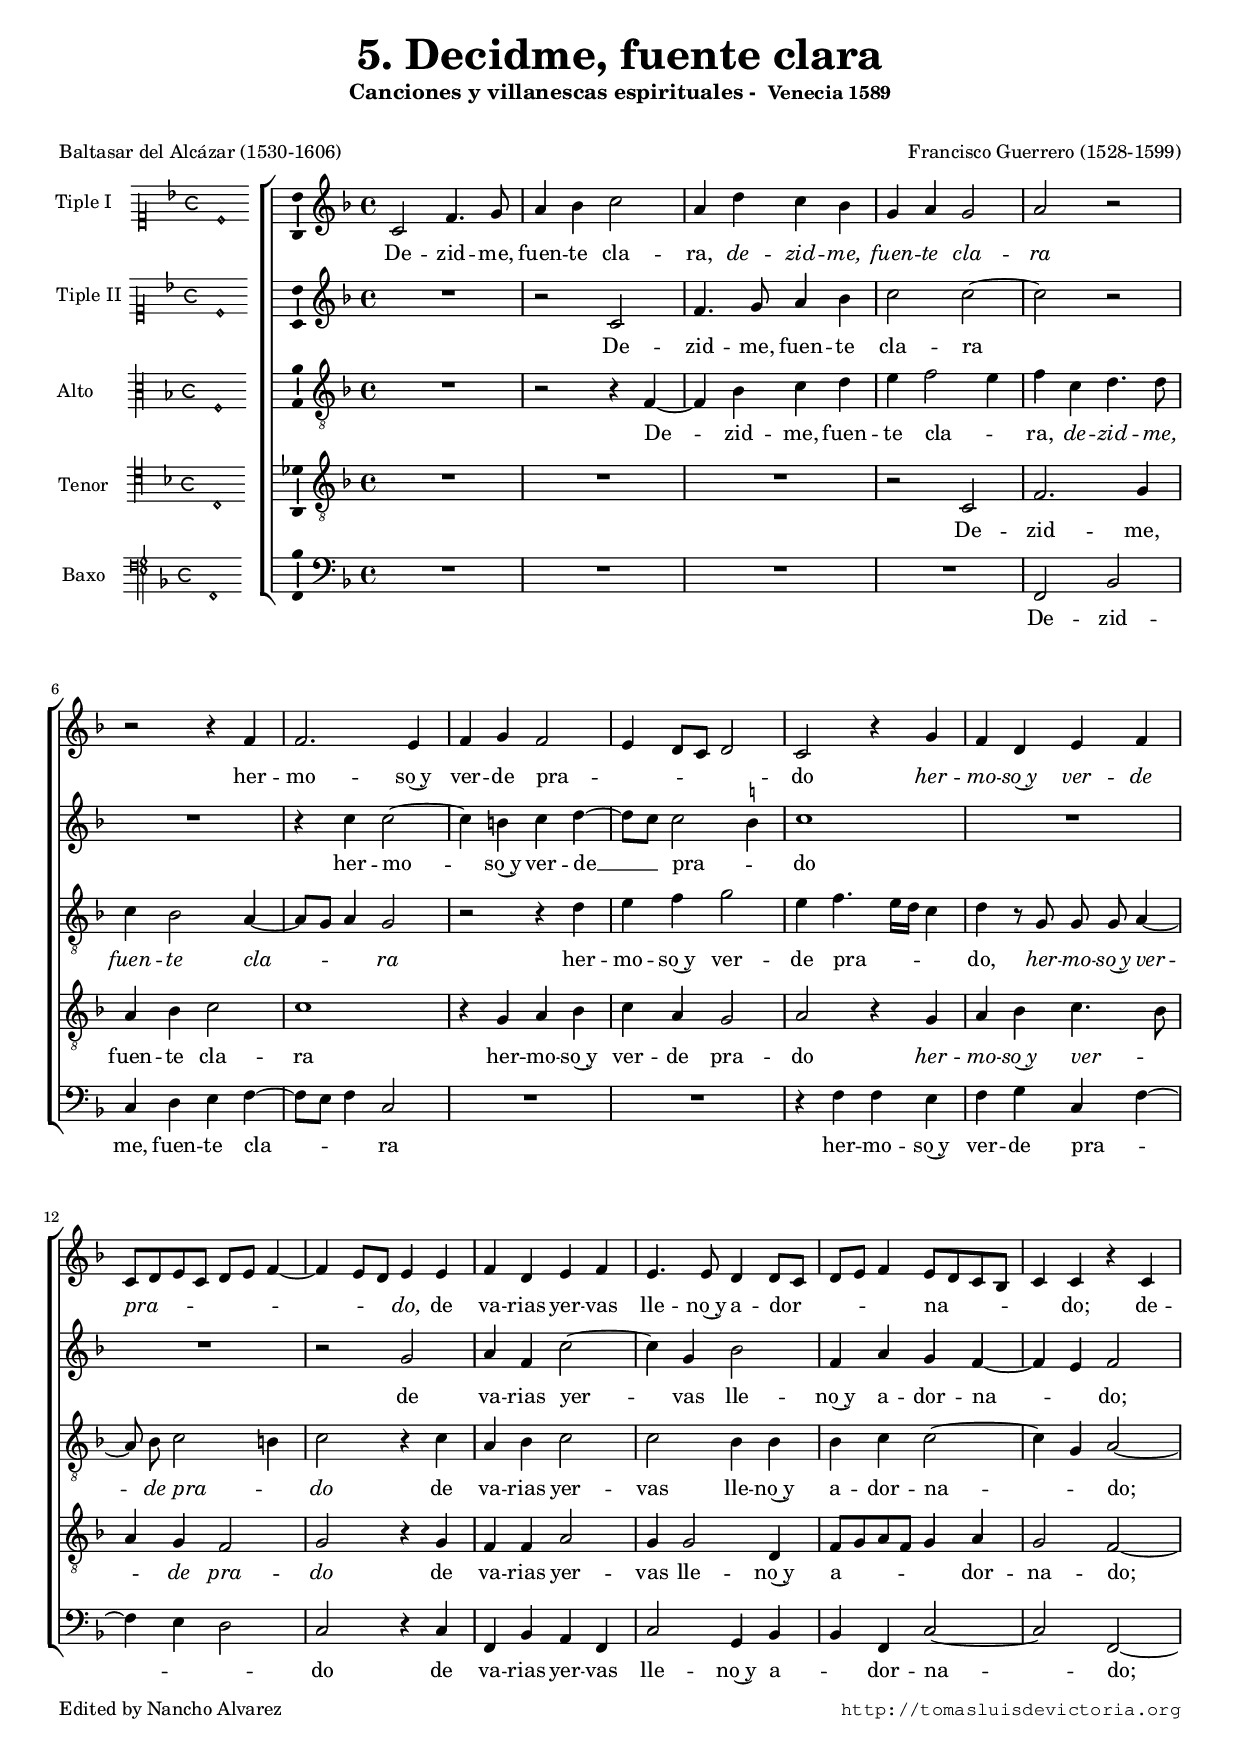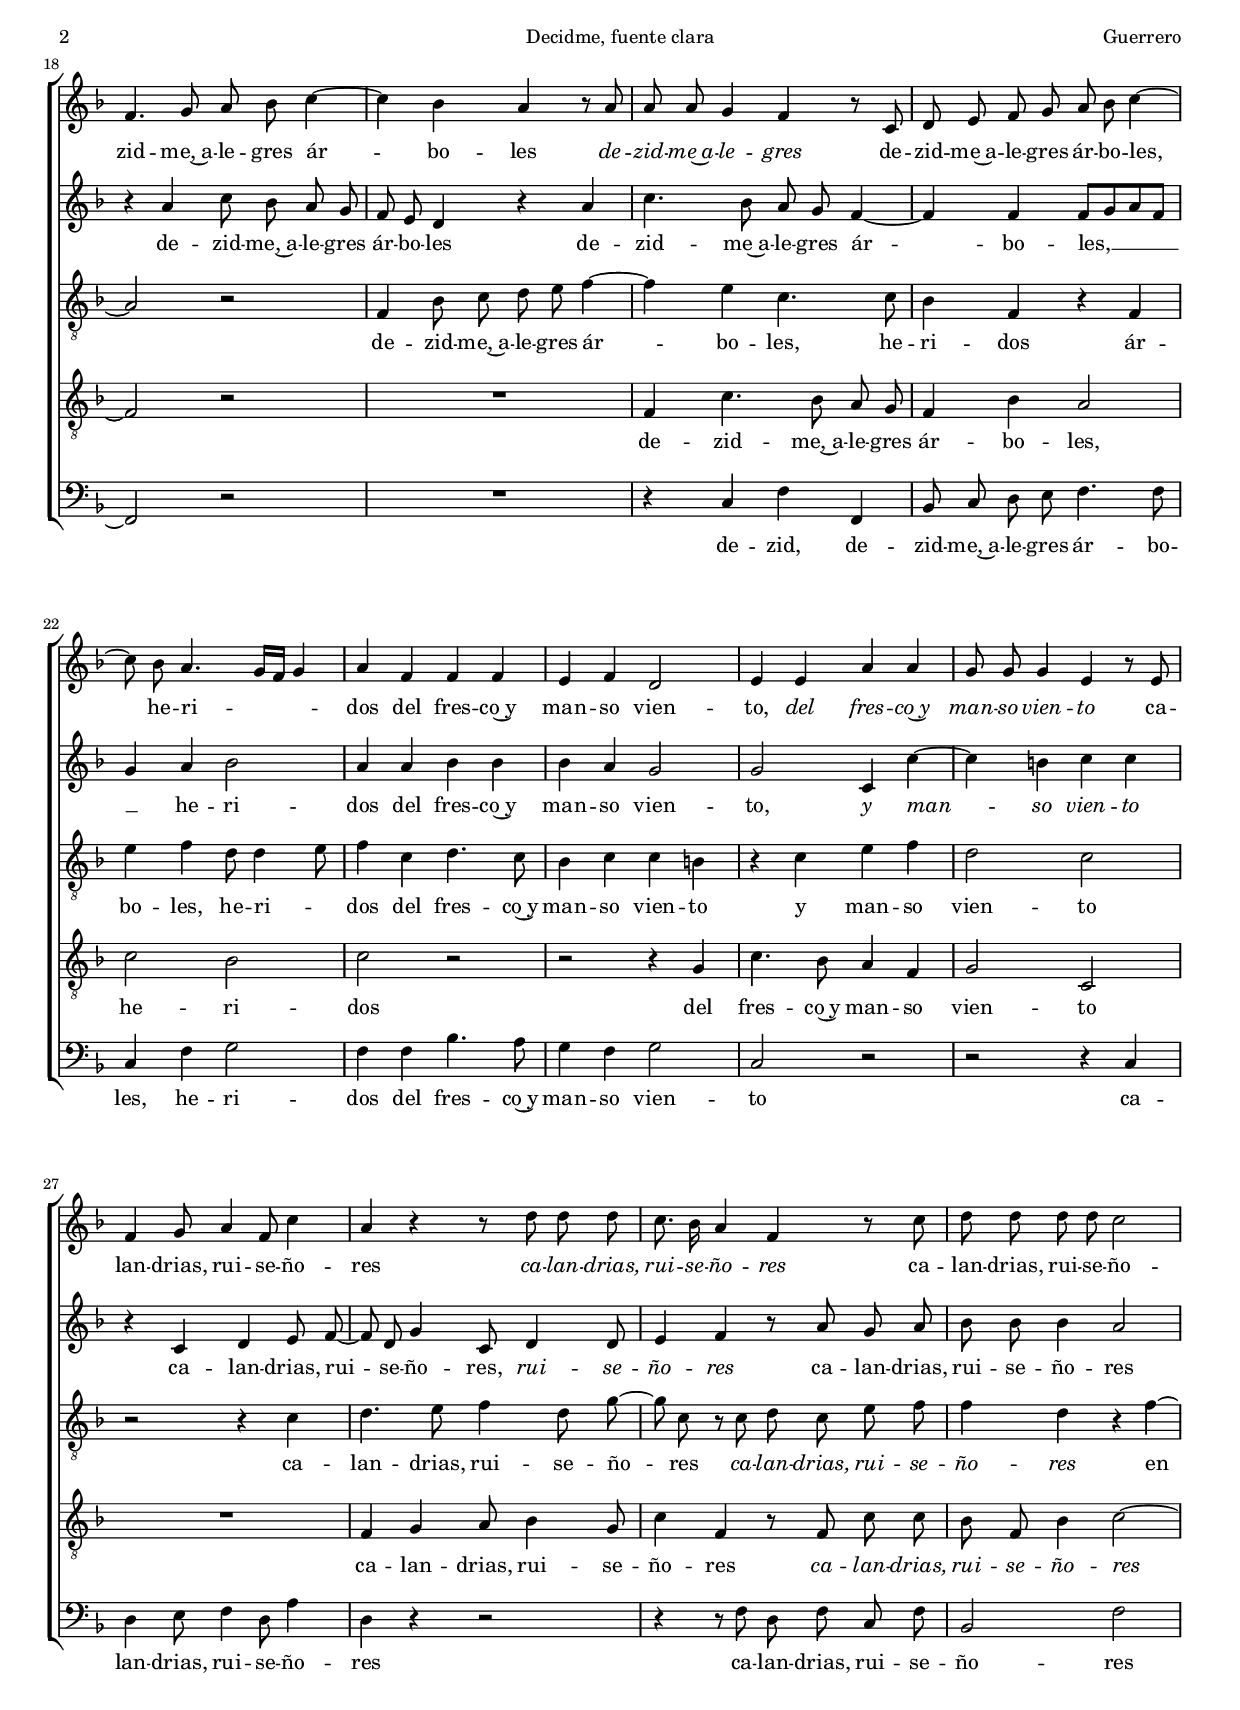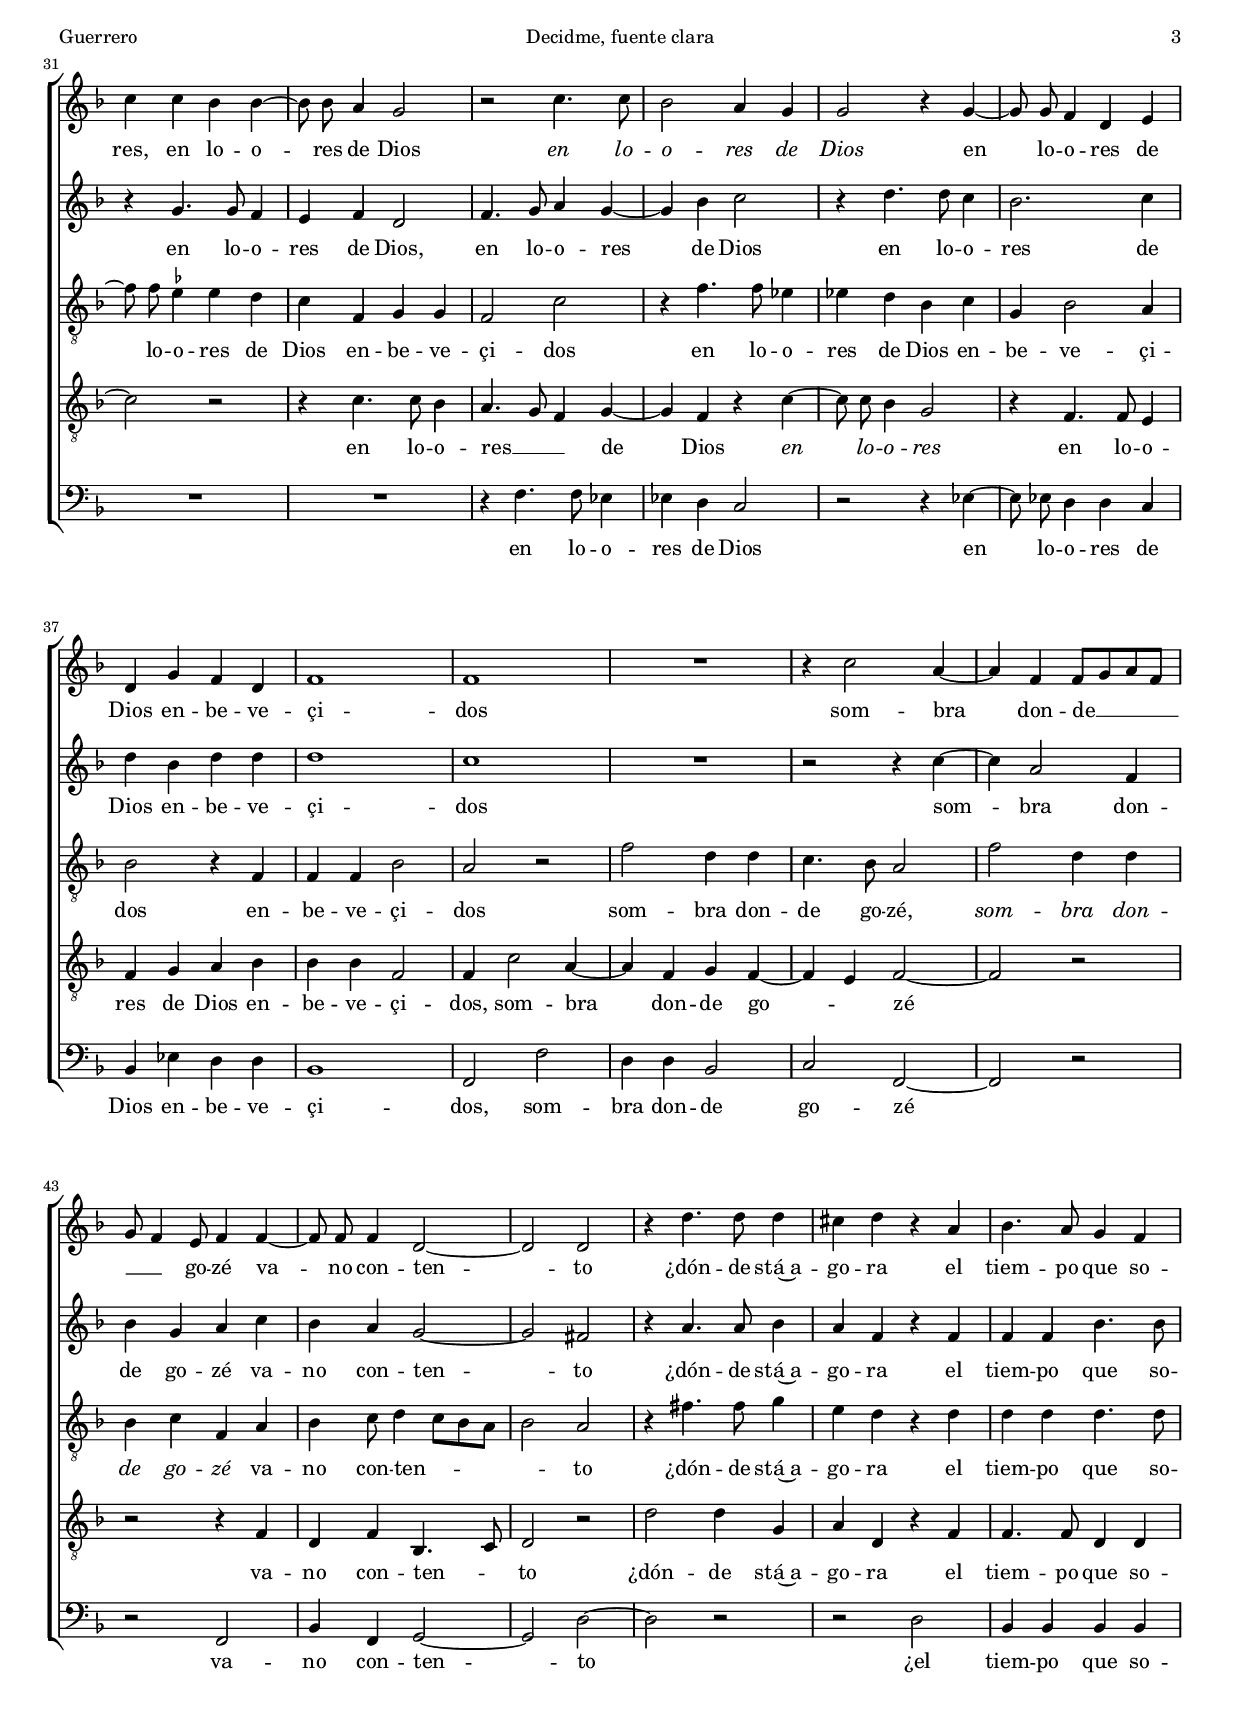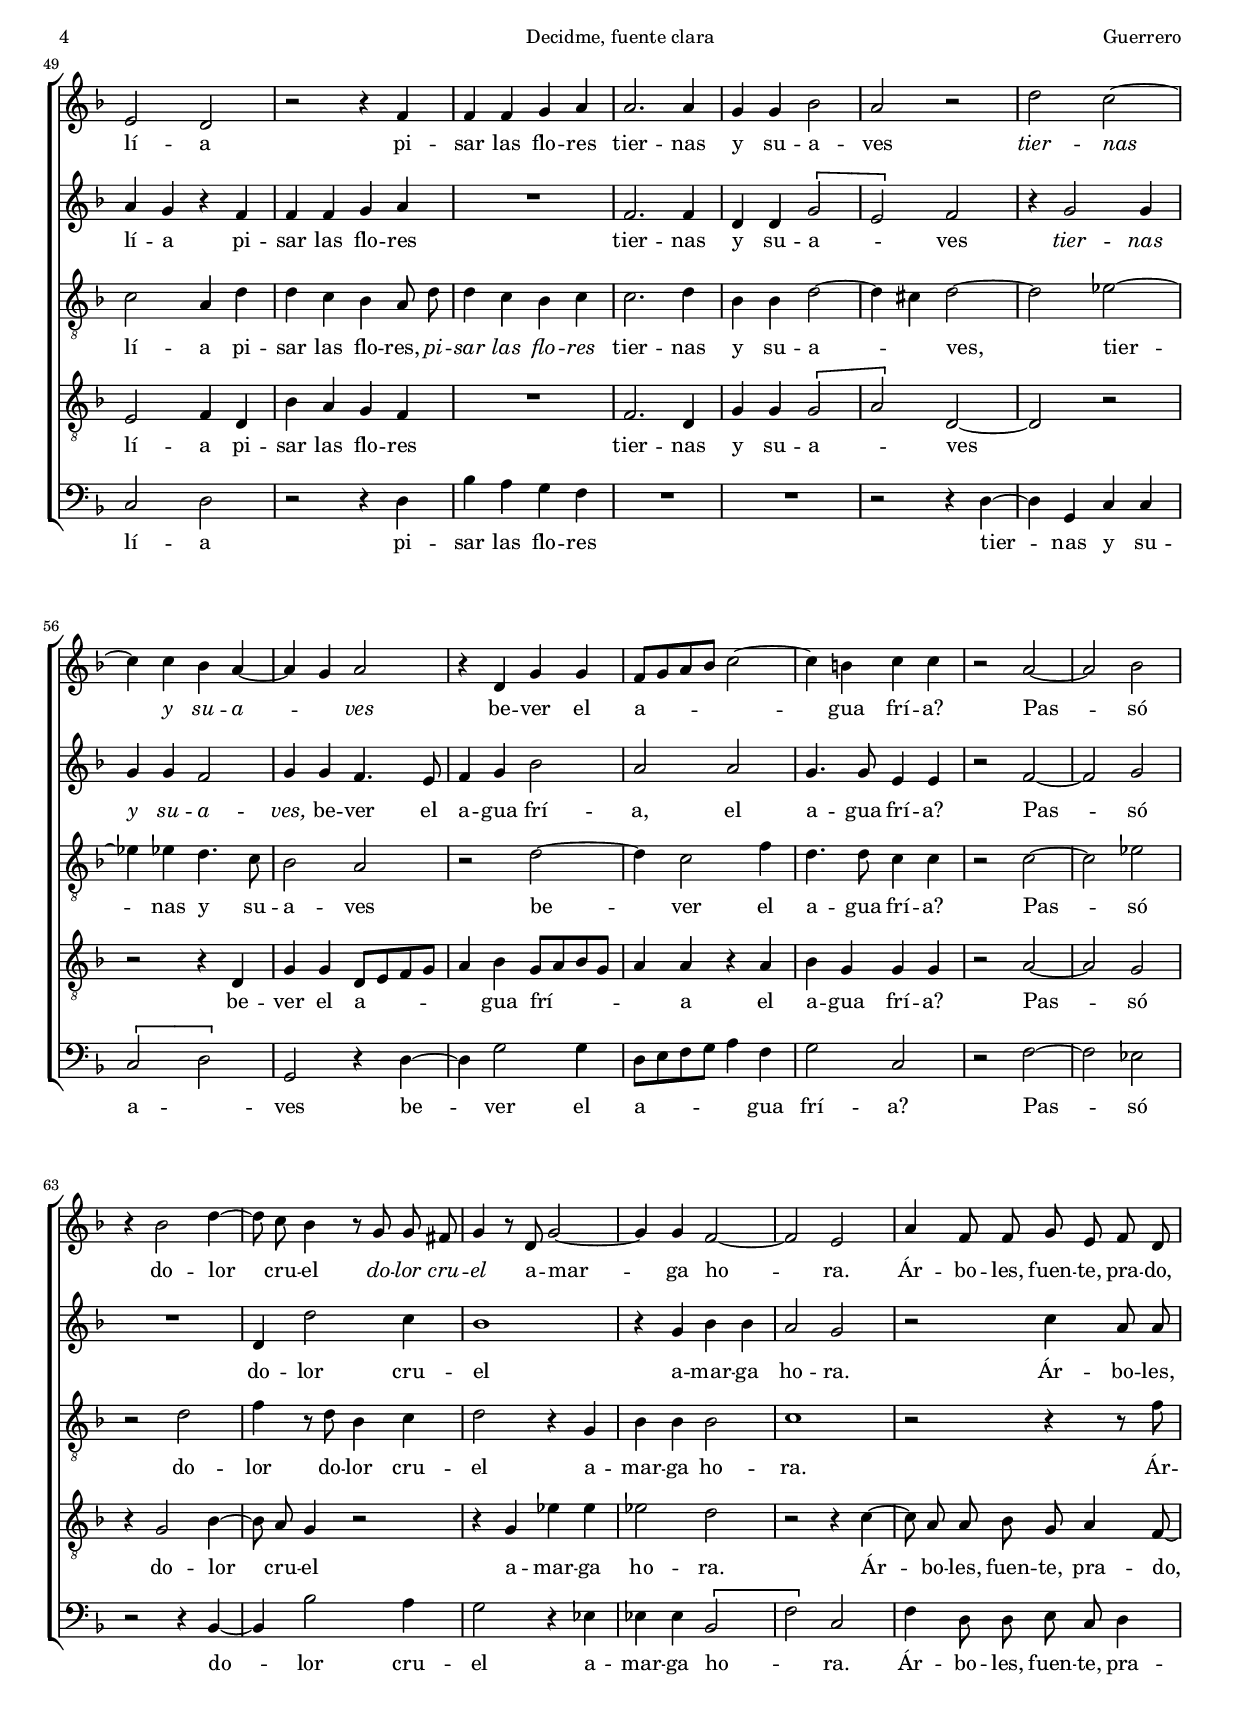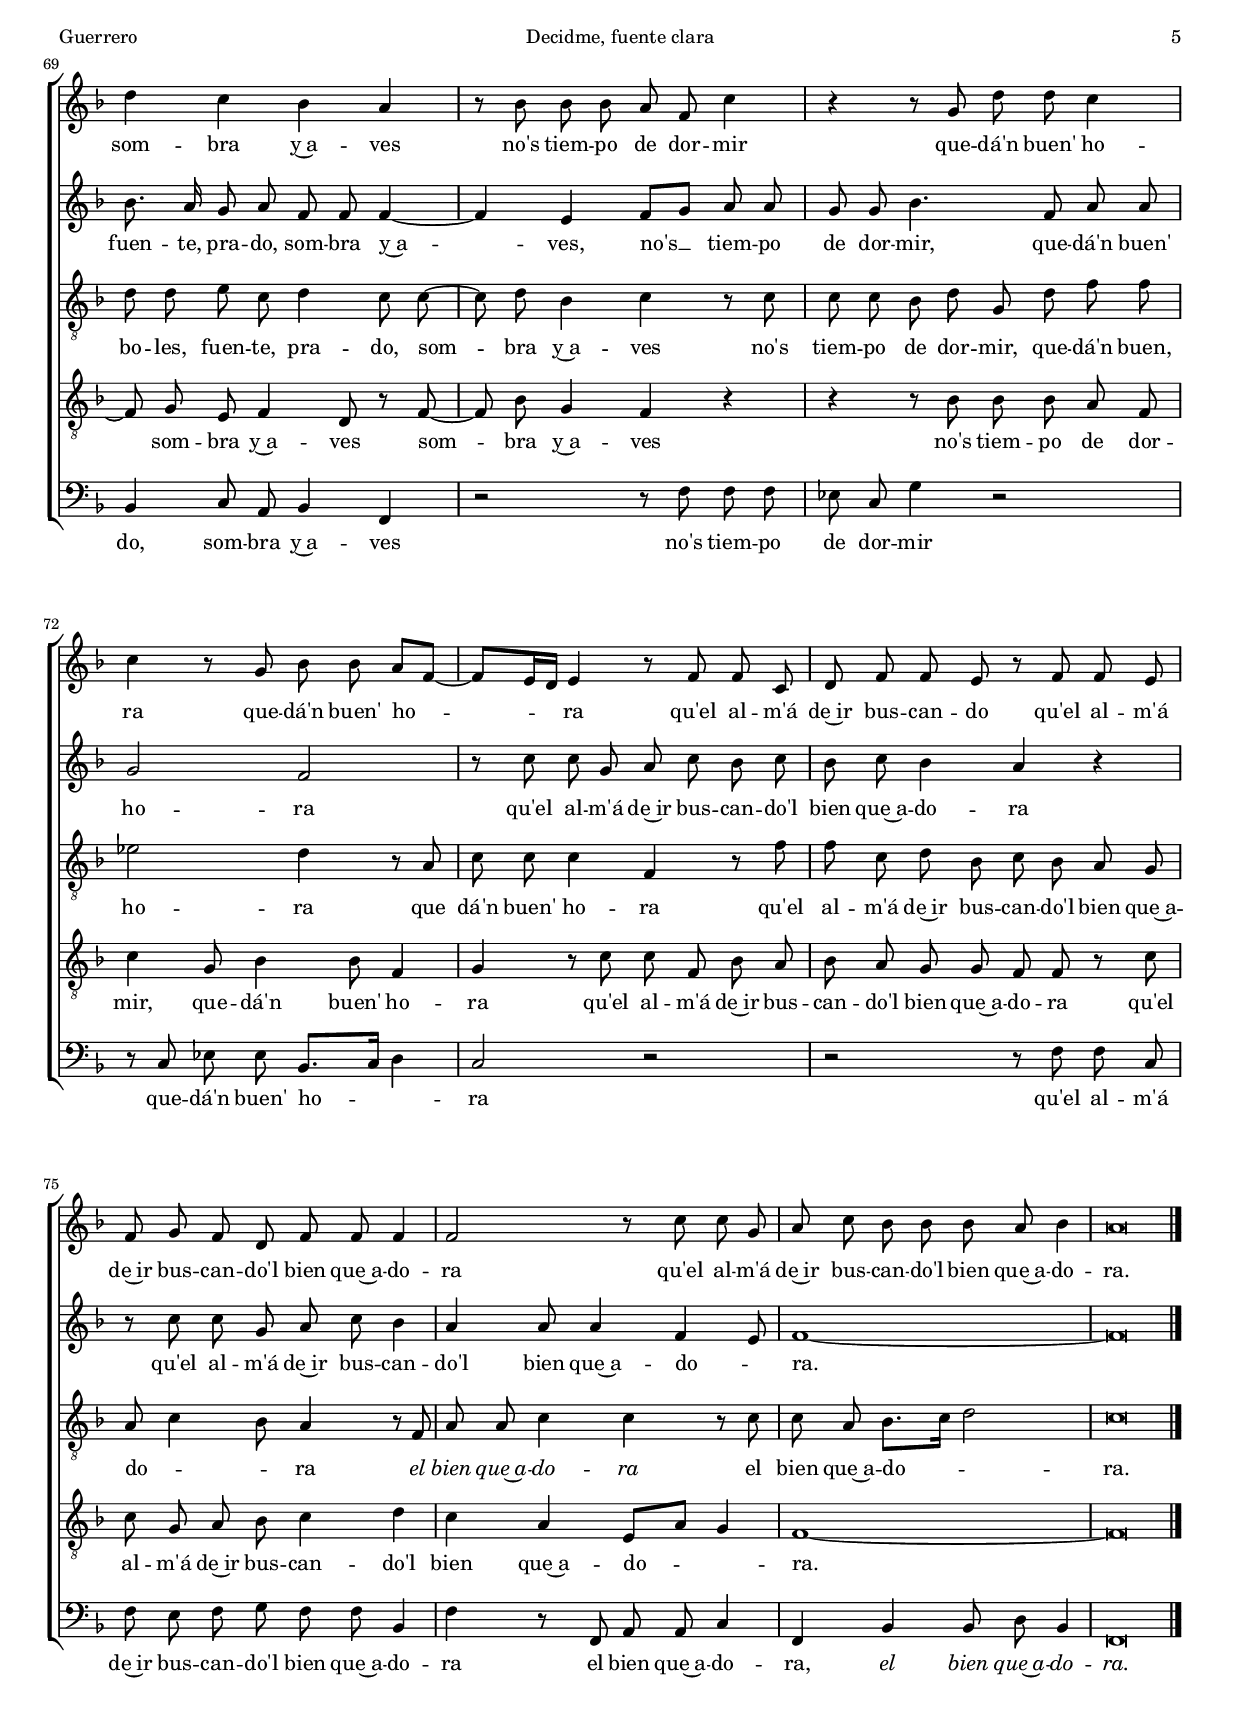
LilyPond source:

\version "2.18.0"

#(set-default-paper-size "a4")
#(set-global-staff-size 16.4)
#(ly:set-option 'point-and-click #f)
%mobile -s14.5 -i3.2

italicas=\override LyricText.font-shape = #'italic
rectas=\override LyricText.font-shape = #'upright
ss=\once \set suggestAccidentals = ##t
incipitwidth = 20
htitle="Decidme, fuente clara"
hcomposer="Guerrero"


\header {
	title=\markup{\fontsize #3 "5. Decidme, fuente clara"}
	subtitle=\markup{"Canciones y villanescas espirituales - " \smaller "Venecia 1589"}
	subsubtitle = \markup{\null \vspace #1 }
	composer="Francisco Guerrero (1528-1599)"
        pdfauthor=\composer
	poet="Baltasar del Alcázar (1530-1606)"
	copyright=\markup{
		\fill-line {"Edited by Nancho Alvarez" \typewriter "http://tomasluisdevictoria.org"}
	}
%	tagline=""
}

global={\key f \major \time 4/4 \skip 1*78 \bar "|." }


cantus=\relative c'{
	c2 f4. g8
	a4 bes c2
	a4 d c bes
	g a g2
	a r
	r r4 f 
	f2. e4 
	f g f2
	e4 d8[ c] d2
	c r4 g'
	f d e f
	c8[d e c] d[ e] f4 ~
	f e8[ d] e4 e
	f d e f
	e4. e8 d4 d8[ c]
	d[ e] f4 e8[ d c bes]
	c4 c r c
	f4. g8 a bes c4 ~
	c bes a r8 a
	a a g4 f r8 c
	d e f g a bes c4 ~
	c8 bes a4. g16[ f] g4
	a4 f f f
	e f d2
	e4 e a a
	g8 g g4 e r8 e
	f4 g8 a4 f8 c'4
	a4 r r8 d d d
	c8. bes16 a4 f r8 c'
	d d d d c2
	c4 c bes bes ~
	bes8 bes a4 g2
	r c4. c8 
	bes2 a4 g
	g2 r4 g ~
	g8 g f4 d e
	d4 g f d
	f1
	f
	R1
	r4 c'2 a4 ~
	a4 f f8[ g a f]
	g f4 e8 f4 f ~
	f8 f f4 d2 ~
	d d
	r4 d'4. d8 d4
	cis d r4 a
	bes4. a8 g4 f 
	e2 d
	r2 r4 f
	f f g a
	a2. a4
	g g bes2
	a r
	d c ~
	c4 c bes a ~
	a g a2
	r4 d, g g
	f8[ g a bes] c2 ~
	c4 b c c
	r2 a ~
	a bes
	r4 bes2 d4 ~
	d8 c bes4 r8 g g fis
	g4 r8 d g2 ~
	g4 g f2 ~
	f e
	a4 f8 f g e f d
	d'4 c bes a
	r8 bes bes bes a f c'4
	r r8 g d' d c4
	c r8 g bes bes a[ f] ~
	f8[ e16 d] e4 r8 f f c
	d f f e r f f e
	f g f d f f f4 
	f2 r8 c' c g 
	a c bes bes bes a bes4 |
	a\breve*1/2
}

cantusdos=\relative c'{
	R1
	r2 c
	f4. g8 a4 bes
	c2 c ~
	c r
	R1
	r4 c c2 ~
	c4 b c d ~
	d8[ c] c2 \ss b4
	c1
	R1
	R
	r2 g
	a4 f c'2 ~
	c4 g bes2
	f4 a g f ~
	f e f2
	r4 a c8 bes a g
	f e d4 r a'
	c4. bes8 a g f4 ~
	f f f8[g a f]
	g4 a bes2
	a4 a bes bes
	bes a g2
	g2 c,4 c' ~
	c b c c
	r4 c, d e8 f ~
	f d g4 c,8 d4 d8
	e4 f r8 a g a
	bes bes bes4 a2
	r4 g4. g8 f4
	e f d2
	f4. g8 a4 g ~
	g bes c2
	r4 d4. d8 c4 
	bes2. c4
	d bes d d
	d1
	c
	R1
	r2 r4 c ~
	c a2 f4
	bes g a c
	bes a g2 ~
	g fis
	r4 a4. a8 bes4
	a4 f r f
	f f bes4. bes8
	a4 g r f
	f f g a
	R1
	f2. f4 
	d d \[g2
	e\] f
	r4 g2 g4 
	g g f2
	g4 g f4. e8
	f4 g bes2
	a a
	g4. g8 e4 e
	r2 f ~
	f g
	R1
	d4 d'2 c4
	bes1
	r4 g bes bes 
	a2 g
	r2 c4 a8 a
	bes8. a16 g8 a f f f4 ~
	f4 e f8[ g] a a
	g g bes4. f8 a a
	g2 f
	r8 c' c g a c bes c
	bes c bes4 a r
	r8 c c g a c bes4
	a4 a8 a4 f e8 
	f1 ~ |
	f\breve*1/2
}

altus=\relative c{
	R1
	r2 r4 f ~
	f bes c d
	e f2 e4
	f4 c d4. d8 
	c4 bes2 a4 ~
	a8[ g] a4 g2
	r2 r4 d' 
	e f g2
	e4 f4. e16[ d] c4
	d4 r8 g, g g a4 ~
	a8 bes c2 b4
	c2 r4 c
	a bes c2
	c2 bes4 bes
	bes c c2 ~
	c4 g a2 ~
	a r2
	f4 bes8 c d e f4 ~
	f e c4. c8
	bes4 f r f
	e' f d8 d4 e8
	f4 c d4. c8
	bes4 c c b
	r4 c e f
	d2 c
	r2 r4 c
	d4. e8 f4 d8 g ~
	g c,r c d c e f
	f4 d r4 f ~
	f8 f \ss ees4 ees d
	c f, g g
	f2 c'
	r4 f4. f8 ees4
	ees d bes c
	g4 bes2 a4
	bes2 r4 f
	f f bes2
	a r
	f' d4 d 
	c4. bes8 a2
	f'2 d4 d
	bes c f, a
	bes c8 d4 c8[ bes a]
	bes2 a
	r4 fis'4. fis8 g4
	e4 d r4 d
	d d d4. d8
	c2 a4 d
	d c bes a8 d
	d4 c bes c
	c2. d4 
	bes bes d2 ~
	d4 cis d2 ~
	d ees ~
	ees4 ees d4. c8
	bes2 a
	r d ~
	d4 c2 f4
	d4. d8 c4 c
	r2 c ~
	c ees
	r d
	f4 r8 d8 bes4 c
	d2 r4 g,
	bes bes bes2 
	c1
	r2 r4 r8 f
	d d e c d4 c8 c ~
	c8 d bes4 c r8 c
	c c bes d g, d' f f
	ees2 d4 r8 a
	c c c4 f, r8 f'
	f c d bes c bes a g
	a c4 bes8 a4 r8 f
	a8 a c4 c r8 c
	c a bes8.[ c16] d2 | 
	c\breve*1/2
}

tenor=\relative c{
	R1
	R
	R
	r2 c
	f2. g4
	a bes c2
	c1
	r4 g a bes
	c a g2
	a2 r4 g
	a bes c4. bes8
	a4 g f2
	g r4 g
	f f a2
	g4 g2 d4
	f8[ g a f] g4 a
	g2 f ~
	f r
	R1
	f4 c'4. bes8 a g
	f4 bes a2
	c bes
	c r
	r r4 g
	c4. bes8 a4 f
	g2 c,
	R1
	f4 g a8 bes4 g8
	c4 f, r8 f c' c
	bes f bes4 c2 ~
	c r
	r4 c4. c8 bes4
	a4. g8 f4 g ~
	g f r c' ~
	c8 c bes4 g2
	r4 f4. f8 e4
	f4 g a bes
	bes bes f2 
	f4 c'2 a4 ~
	a f g f ~
	f e f2 ~
	f2 r
	r r4 f
	d f bes,4. c8 
	d2 r
	d'2 d4 g,
	a4 d, r f
	f4. f8 d4 d 
	e2 f4 d 
	bes'a g f
	R1
	f2. d4 
	g g \[g2
	a\] d,2 ~
	d r
	r r4 d
	g g d8[ e f g]
	a4 bes g8[ a bes g]
	a4 a r a 
	bes g g g
	r2 a ~
	a g
	r4 g2 bes4 ~
	bes8 a g4 r2
	r4 g ees'4 ees
	ees2 d
	r2 r4 c ~
	c8 a a bes g a4 f8 ~
	f g e f4 d8 r f ~
	f8 bes g4 f r
	r r8 bes bes bes a f
	c'4 g8 bes4 bes8 f4
	g4 r8 c c f, bes a
	bes a g g f f r8 c'
	c g a bes c4 d
	c4 a e8[ a] g4 
	f1 ~ |
	f\breve*1/2
}

bassus=\relative c,{
	R1*4
	f2 bes
	c4 d e f ~
	f8[ e] f4 c2
	R1
	R
	r4 f f e 
	f g c, f ~
	f e d2 
	c2 r4 c
	f, bes a f
	c'2 g4 bes
	bes f c'2 ~
	c f, ~
	f r
	R1
	r4 c' f f,
	bes8 c d e f4. f8
	c4 f g2
	f4 f bes4. a8
	g4 f g2
	c,2 r
	r r4 c
	d4 e8 f4 d8 a'4
	d,4 r r2
	r4 r8 f d f c f
	bes,2 f'
	R1
	R1
	r4 f4. f8 ees4
	ees d c2
	r2 r4 ees4 ~
	ees8 ees d4 d c
	bes ees d d
	bes1
	f2 f'
	d4 d bes2 
	c2 f, ~
	f2 r
	r f
	bes4 f g2 ~
	g d'2 ~
	d r
	r d
	bes4 bes bes bes
	c2 d
	r r4 d
	bes'a g f
	R1
	R
	r2 r4 d ~
	d g, c c
	\[c2 d\]
	g,2 r4 d' ~
	d g2 g4
	d8[ e f g] a4 f
	g2 c,
	r2 f ~
	f ees
	r2 r4 bes ~
	bes bes'2 a4
	g2 r4 ees
	ees ees \[bes2
	f'\] c
	f4 d8 d e c d4
	bes c8 a bes4 f
	r2 r8 f'8 f f
	ees c g'4 r2
	r8 c, ees ees bes8.[ c16] d4
	c2 r
	r r8 f f c 
	f e f g f f bes,4
	f'4 r8 f, a a c4
	f, bes bes8 d bes4 |
	f\breve*1/2
}


textocantus=\lyricmode{
De -- zid -- me,
fuen -- te cla -- ra,
\italicas
de -- zid -- me,
fuen -- te cla -- ra
\rectas
her -- mo -- so~y ver -- de pra -- _ _ _ _ do
\italicas
her -- mo -- so~y ver -- de pra -- _ _ _ _ _ _ _ _ _ do,
\rectas
de va -- rias yer -- vas lle -- no~y a -- dor -- _ _ _ _ na -- _ _ _ _ do;
de -- zid -- me,~a -- le -- gres ár -- _ bo -- les
\italicas
de -- zid -- me~a -- le -- gres
\rectas
de -- zid -- me~a -- le -- gres ár -- bo -- les, _
he -- ri -- _ _ _ dos del fres -- co~y man -- so vien -- to,
\italicas
del fres -- co~y man -- so vien -- to
\rectas
ca -- lan -- drias, rui -- se -- ño -- res
\italicas
ca -- lan -- drias,
rui -- se -- ño -- res
\rectas
ca -- lan -- drias, rui -- se -- ño -- res,
en lo -- o -- _ res de Dios
\italicas
en lo -- o -- res de Dios
\rectas
en _ lo -- o -- res de Dios en -- be -- ve -- çi -- dos
som -- bra _ don -- de __ _ _ _ _ _ 
go -- zé va -- _ no con -- ten -- _ to
¿dón -- de stá~a -- go -- ra
el tiem -- po que so -- lí -- a
pi -- sar las flo -- res tier -- nas y su -- a -- ves
\italicas
tier -- nas _ y su -- a -- _ _ ves
\rectas
be -- ver el a -- _ _ _ _ _ gua frí -- a?
Pas -- _ só
do -- lor _ cru -- el
\italicas
do -- lor cru -- el
\rectas
a -- mar -- _ ga ho -- _ ra.
Ár -- bo -- les,
fuen -- te,
pra -- do,
som -- bra y~a -- ves
no's tiem -- po de dor -- mir
que -- dá'n buen' ho -- ra
que -- dá'n buen' ho -- _ _ _ _ ra
qu'el al -- m'á de~ir bus -- can -- do
qu'el al -- m'á de~ir bus -- can -- do'l bien que~a -- do -- ra
qu'el al -- m'á de~ir bus -- can -- do'l bien que~a -- do -- ra.
}

textocantusdos=\lyricmode{
De -- zid -- me, fuen -- te cla -- ra _
her -- mo -- _ so~y ver -- de __ _ _ pra -- _ do
de va -- rias yer -- _ vas lle -- no~y a -- dor -- na -- _ _ do;
de -- zid -- me,~a -- le -- gres ár -- bo -- les
de -- zid -- me~a -- le -- gres ár -- _ bo -- les, __ _ _ _ _ 
he -- ri -- dos del fres -- co~y man -- so vien -- to,
\italicas
y man -- _ so vien -- to
\rectas
ca -- lan -- drias,
rui -- _ se -- ño -- res,
\italicas
rui -- se -- ño -- res
\rectas
ca -- lan -- drias,
rui -- se -- ño -- res
en lo -- o -- res de Dios,
en lo -- o -- res _ de Dios
en lo -- o -- res de Dios en -- be -- ve -- çi -- dos
som -- _ bra don -- de go -- zé va -- no con -- ten -- _ to
¿dón -- de stá~a -- go -- ra
el tiem -- po que so -- lí -- a pi -- sar las flo -- res
tier -- nas y su -- a -- _ ves
\italicas
tier -- nas y su -- a -- ves,
\rectas
be -- ver el a -- gua frí -- a,
el a -- gua frí -- a?
Pas -- _ só
do -- lor cru -- el
a -- mar -- ga ho -- ra.
Ár -- bo -- les,
fuen -- te,
pra -- do,
som -- bra y~a -- _ ves,
no's __ _ tiem -- po de dor -- mir,
que -- dá'n buen' ho -- ra
qu'el al -- m'á de~ir bus -- can -- do'l bien que~a -- do -- ra
qu'el al -- m'á de~ir bus -- can -- do'l bien que~a -- do -- _ ra. _
}

textoaltus=\lyricmode{
De -- _ zid -- me, fuen -- te cla -- _ ra,
\italicas
de -- zid -- me, fuen -- te cla -- _ _ _ ra
\rectas
her -- mo -- so~y ver -- de pra -- _ _ _ do,
\italicas
her -- mo -- so~y ver -- _ de pra -- _ do
\rectas
de va -- rias yer -- vas lle -- no~y a -- dor -- na -- _ _ do; _
de -- zid -- me,~a -- le -- gres ár -- _ bo -- les,
he -- ri -- dos
ár -- bo -- les, he -- ri -- _ dos del fres -- co~y man -- so vien -- to
y man -- so vien -- to
ca -- lan -- drias, rui -- se -- ño -- _ res
\italicas
ca -- lan -- drias,
rui -- se -- ño -- res
\rectas
en _ lo -- o -- res de Dios en -- be -- ve -- çi -- dos
en lo -- o -- res de Dios en -- be -- ve -- çi -- dos
en -- be -- ve -- çi -- dos
som -- bra don -- de go -- zé,
\italicas
som -- bra don -- de go -- zé
\rectas
va -- no con -- ten -- _ _ _ _ to
¿dón -- de stá~a -- go -- ra
el tiem -- po que so -- lí -- a pi -- sar las flo -- res,
\italicas
pi -- sar las flo -- res 
\rectas
tier -- nas y su -- a -- _ _ ves, _
tier -- _ nas y su -- a -- ves
be -- _ ver el a -- gua frí -- a?
Pas -- _ só
do -- lor
do -- lor cru -- el
a -- mar -- ga ho -- ra.
Ár -- bo -- les,
fuen -- te,
pra -- do,
som -- _ bra y~a -- ves
no's tiem -- po de dor -- mir,
que -- dá'n buen, ho -- ra
que dá'n buen' ho -- ra
qu'el al -- m'á de~ir bus -- can -- do'l bien que~a -- do -- _ _ ra
\italicas
el bien que~a -- do -- ra
\rectas
el bien que~a -- do -- _ _ ra.
}

textotenor=\lyricmode{
De -- zid -- me,
fuen -- te cla -- ra
her -- mo -- so~y ver -- de pra -- do
\italicas
her -- mo -- so~y ver -- _ _ de pra -- do
\rectas
de va -- rias yer -- vas lle -- no~y a -- _ _ _ _ dor -- na -- do; _
de -- zid -- me,~a -- le -- gres ár -- bo -- les,
he -- ri -- dos
del fres -- co~y man -- so vien -- to
ca -- lan -- drias, rui -- se -- ño -- res
\italicas
ca -- lan -- drias, rui -- se -- ño -- res _
\rectas
en lo -- o -- res __ _ _ de _ Dios
\italicas
en _ lo -- o -- res
\rectas
en lo -- o -- res de Dios en -- be -- ve -- çi -- dos,
som -- bra _ don -- de go -- _ _ zé _
va -- no con -- ten -- _ to
¿dón -- de stá~a -- go -- ra
el tiem -- po que so -- lí -- a pi -- sar las flo -- res
tier -- nas y su -- a -- _ ves _
be -- ver el a -- _ _ _ _ gua frí -- _ _ _ _ a
el a -- gua frí -- a?
Pas -- _ só
do -- lor _ cru -- el
a -- mar -- ga ho -- ra.
Ár -- _ bo -- les,
fuen -- te,
pra -- do, _
som -- bra y~a -- ves
som -- _ bra y~a -- ves
no's tiem -- po de dor -- mir,
que -- dá'n buen' ho -- ra
qu'el al -- m'á de~ir bus -- can -- do'l bien que~a -- do -- ra
qu'el al -- m'á de~ir bus -- can -- do'l bien que~a -- do -- _ _ ra. _
}

textobassus=\lyricmode{
De -- zid -- me, fuen -- te cla -- _ _ _ ra
her -- mo -- so~y ver -- de pra -- _ _ _ _ do
de va -- rias yer -- vas lle -- no~y a -- _ dor -- na -- _ do; _
de -- zid, 
de -- zid -- me,~a -- le -- gres ár -- bo -- les,
he -- ri -- dos del fres -- co~y man -- so vien -- to
ca -- lan -- drias, rui -- se -- ño -- res
ca -- lan -- drias, rui -- se -- ño -- res
en lo -- o -- res de Dios
en _ lo -- o -- res de Dios
en -- be -- ve -- çi -- dos,
som -- bra don -- de go -- zé _
va -- no con -- ten -- _ to _
¿el tiem -- po que so -- lí -- a
pi -- sar las flo -- res 
tier -- _ nas y su -- a -- _ ves
be -- _ ver el a -- _ _ _ _ gua frí -- a?
Pas -- _ só
do -- _ lor cru -- el
a -- mar -- ga ho -- _ ra.
Ár -- bo -- les, fuen -- te,
pra -- do,
som -- bra y~a -- ves
no's tiem -- po de dor -- mir
que -- dá'n buen' ho -- _ _ ra
qu'el al -- m'á de~ir bus -- can -- do'l bien que~a -- do -- ra
el bien que~a -- do -- ra,
\italicas
el bien que~a -- do -- ra.
}



incipitcantus=\markup{
	\score{
		{ 
		\set Staff.instrumentName="Tiple I   "
		\override NoteHead.style = #'neomensural
		\override Rest.style = #'neomensural
		\override Staff.TimeSignature.style = #'neomensural
		\cadenzaOn 
		\clef "petrucci-c1"
		\key f \major
		\time 4/4
		c'1
		} 
	\layout {
		\context {\Voice
			\remove Ligature_bracket_engraver
			\consists Mensural_ligature_engraver
		}
		line-width=\incipitwidth
		indent = 0
                
	}
	}
}


incipitcantusdos=\markup{
	\score{
		{ 
		\set Staff.instrumentName="Tiple II "
		\override NoteHead.style = #'neomensural
		\override Rest.style = #'neomensural
		\override Staff.TimeSignature.style = #'neomensural
		\cadenzaOn 
		\clef "petrucci-c1"
		\key f \major
		\time 4/4
		c'1
		} 
	\layout {
		\context {\Voice
			\remove Ligature_bracket_engraver
			\consists Mensural_ligature_engraver
		}
		line-width=\incipitwidth
		indent = 0
	}
	}
}


incipitaltus=\markup{
	\score{
		{ 
		\set Staff.instrumentName="Alto      "
		\override NoteHead.style = #'neomensural 
		\override Rest.style = #'neomensural
		\override Staff.TimeSignature.style = #'neomensural
		\cadenzaOn 
		\clef "petrucci-c3"
		\key f \major
		\time 4/4
		f1
		} 
	\layout {
		\context {\Voice
			\remove Ligature_bracket_engraver
			\consists Mensural_ligature_engraver
		}
		line-width=\incipitwidth
		indent = 0
	}
	}
}


incipittenor=\markup{
	\score{
		{ 
		\set Staff.instrumentName="Tenor   "
		\override NoteHead.style = #'neomensural 
		\override Rest.style = #'neomensural
		\override Staff.TimeSignature.style = #'neomensural
		\cadenzaOn 
		\clef "petrucci-c4"
		\key f \major
		\time 4/4
		c1
		} 
	\layout {
		\context {\Voice
			\remove Ligature_bracket_engraver
			\consists Mensural_ligature_engraver
		}
		line-width=\incipitwidth
		indent=0
	}
	}
}


incipitbassus=\markup{
	\score{
		{ 
		\set Staff.instrumentName="Baxo   "
		\override NoteHead.style = #'neomensural 
		\override Rest.style = #'neomensural
		\override Staff.TimeSignature.style = #'neomensural
		\cadenzaOn 
		\clef "petrucci-f4"
		\key f \major
		\time 4/4
		f,1
		} 
	\layout {
		\context {\Voice
			\remove Ligature_bracket_engraver
			\consists Mensural_ligature_engraver
		}
		line-width=\incipitwidth
		indent = 0
	}
	}
}





\score {
\new ChoirStaff<<

	\new Staff <<\global
	\new Voice="v1" {
		\set Staff.instrumentName=\incipitcantus
		\clef "treble"
		\cantus }
	\new Lyrics \lyricsto "v1" {\textocantus }
	>>

	\new Staff <<\global
	\new Voice="v5" {
		\set Staff.instrumentName=\incipitcantusdos
		\clef "treble"
		\cantusdos }
	\new Lyrics \lyricsto "v5" {\textocantusdos }
	>>

	
	
	\new Staff << \global
	\new Voice="v2" {
		\set Staff.instrumentName=\incipitaltus
		\clef "G_8" 
		\altus}
	\new Lyrics \lyricsto "v2" {\textoaltus }
	>>

	
	\new Staff <<\global
	\new Voice="v3" {
		\set Staff.instrumentName=\incipittenor
		\clef "G_8"
		\tenor }
	\new Lyrics \lyricsto "v3" {\textotenor }
	>>
	

	\new Staff <<\global
	\new Voice="v4" {
		\set Staff.instrumentName=\incipitbassus
		\clef "bass" 
		\bassus }
	\new Lyrics \lyricsto "v4" {\textobassus}
	>>
	
>>

\layout{ 
	\context {\Lyrics 
		\override VerticalAxisGroup.staff-affinity = #UP
		\override VerticalAxisGroup.nonstaff-relatedstaff-spacing =
			#'((basic-distance . 0) (minimum-distance . 0) (padding . 1))
		\override LyricText.font-size = #1.2
		\override LyricHyphen.minimum-distance = #0.5
	}
	\context {\Score 
		tempoHideNote = ##t
		\override BarNumber.padding = #2 
	}
	\context {\Voice 
		melismaBusyProperties = #'()
		autoBeaming = ##f
	}
	\context {\Staff 
                %\RemoveEmptyStaves
                %\override VerticalAxisGroup.remove-first = ##t
		\override VerticalAxisGroup.staff-staff-spacing =
			#'((basic-distance . 12) (minimum-distance . 0) (padding . 1))
		\consists Ambitus_engraver 
		\override LigatureBracket.padding = #1
	}
}

%\midi { \mtempo }

}


\paper{
	evenHeaderMarkup=\markup  \fill-line { \fromproperty #'page:page-number-string \htitle \hcomposer }
	oddHeaderMarkup= \markup  \fill-line { \on-the-fly #not-first-page \hcomposer \on-the-fly #not-first-page \htitle \on-the-fly #not-first-page \fromproperty #'page:page-number-string }
	%system-count=20
	%page-count = 8
        systems-per-page = 3
	ragged-last-bottom = ##f
	indent=3.6\cm
	system-system-spacing =
	#'((basic-distance . 20) (minimum-distance . 0) (padding . 5))
	top-system-spacing = % header
	#'((basic-distance . 9) (minimum-distance . 0) (padding . 0))
	last-bottom-spacing = % footer
	#'((basic-distance . 12) (minimum-distance . 0) (padding . 0))
	markup-system-spacing.padding = #1.5
}
